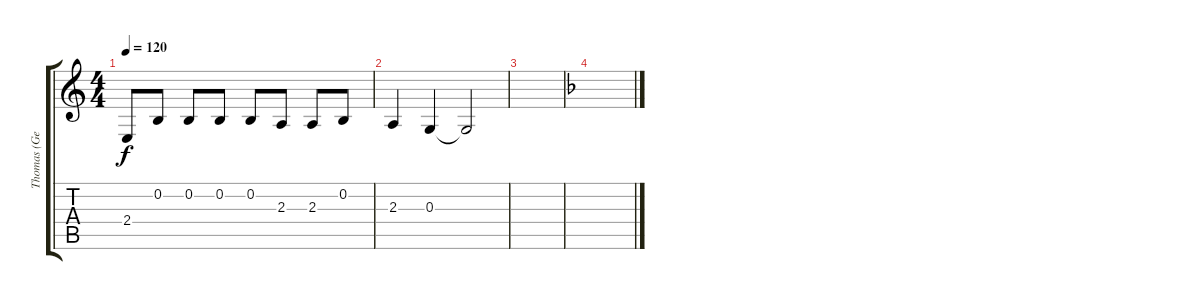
\track ("Thomas (Gesang)" "Thomas (Ge") {instrument englishhorn}
\staff {score tabs}
\tuning (E4 B3 G3 D3 A2 E2) {hide}
\ts (4 4)
\tempo 120
\clef g2
\ks c
2.4.8{dy f} 0.2.8 0.2.8 0.2.8 0.2.8 2.3.8 2.3.8 0.2.8 |
2.3.4 0.3.4 0.3{t}.2 |
|
\ks f
